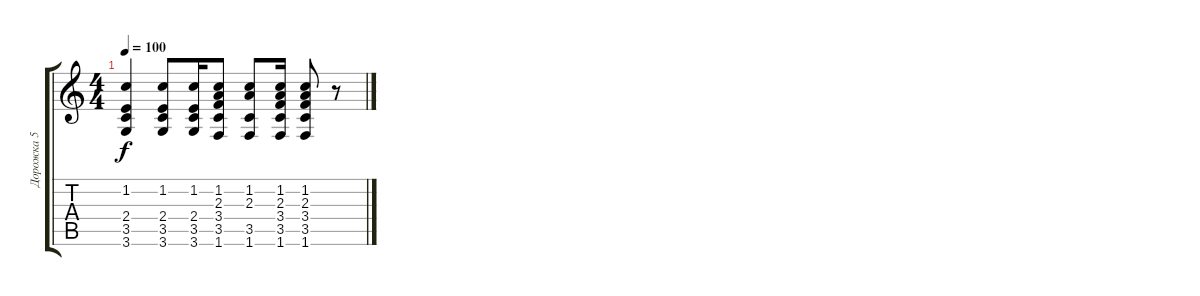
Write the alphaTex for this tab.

\track ("Дорожка 5" "Дорожка 5") {instrument acousticguitarsteel}
\staff {score tabs}
\tuning (E4 B3 G3 D3 A2 E2) {hide}
\ts (4 4)
\tempo 100
\clef g2
\ks c
(1.2 2.4 3.5 3.6).4{dy f} (1.2 2.4 3.5 3.6).8 (1.2 2.4 3.5 3.6).16 (1.2 2.3 3.4 3.5 1.6).8 (1.2 2.3 3.5 1.6).8 (1.2 2.3 3.4 3.5 1.6).16 (1.2 2.3 3.4 3.5 1.6).8 r.8
